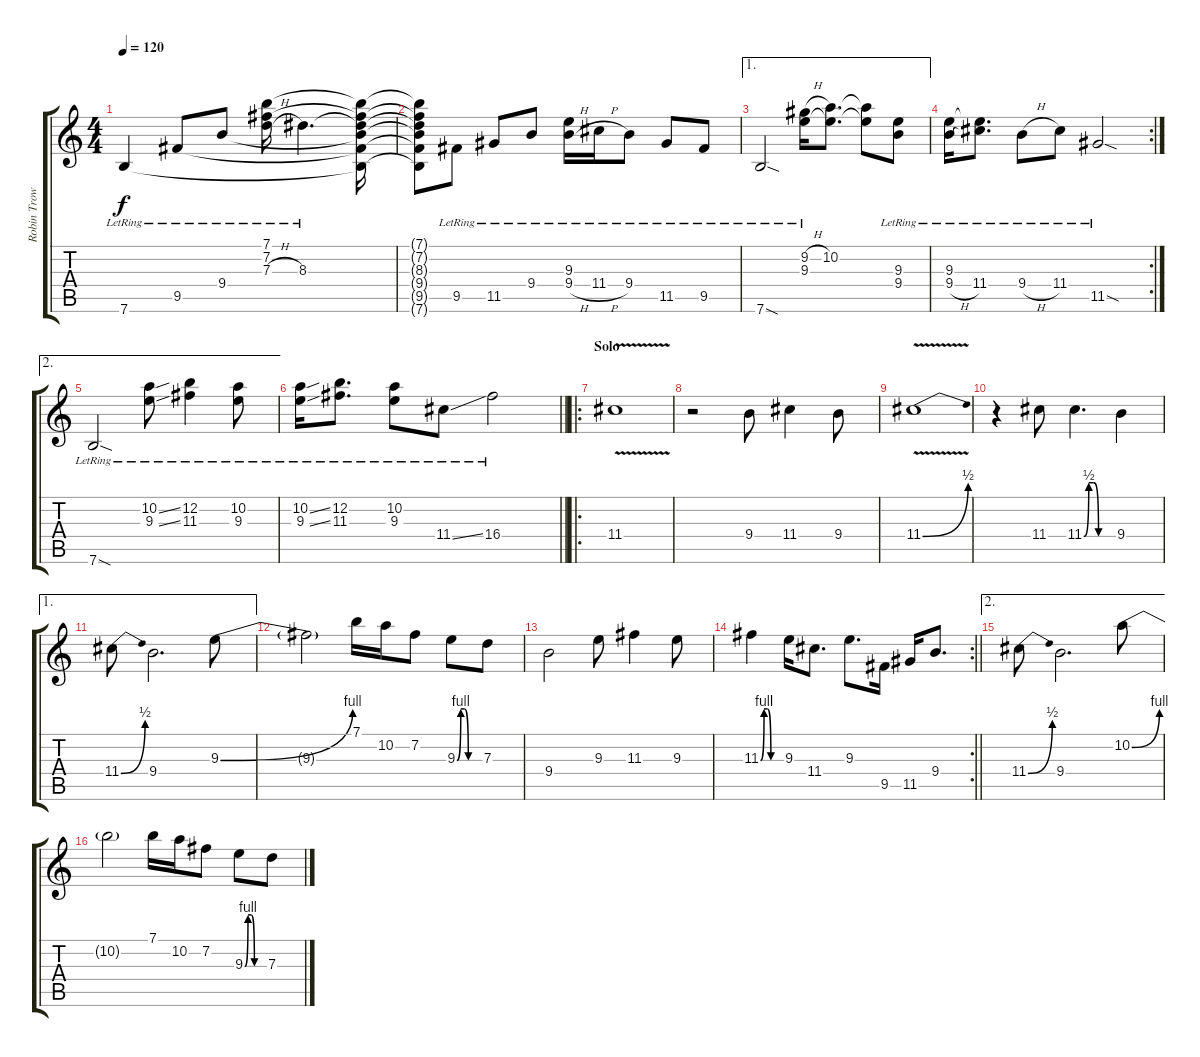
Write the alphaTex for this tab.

\track ("Robin Trower" "Robin Trow") {instrument acousticguitarsteel}
\staff {score tabs}
\tuning (E4 B3 G3 D3 A2 E2) {hide}
\ts (4 4)
\tempo 120
\clef g2
\ks c
7.6{lr}.4{dy f} 9.5{lr}.8 9.4{lr}.8 (7.1 7.2 7.3{h lr}).16 8.3{lr}.4{d} (7.1{t} 7.2{t} 8.3{t} 9.4{t} 9.5{t} 7.6{t}).16 |
(7.1{t} 7.2{t} 8.3{t} 9.4{t} 9.5{t} 7.6{t}).8 9.5{lr}.8 11.5{lr}.8 9.4{lr}.8 (9.3{lr} 9.4{h lr}).16 11.4{h lr}.16 9.4{lr}.8 11.5{lr}.8 9.5{lr}.8 |
\ae 1
7.6{sod lr}.2 (9.2{h lr} 9.3{lr}).16 (10.2 9.3{t}).8{d} (10.2{t} 9.3{t}).8 (9.3 9.4{lr}).8 |
\rc 2
(9.3 9.4{h lr}).16 (9.3{t} 11.4{lr}).8{d} 9.4{h lr}.8 11.4{lr}.8 11.5{sod lr}.2 |
\ae 2
7.6{sod lr}.2 (10.2{ss lr} 9.3{ss lr}).8 (12.2{lr} 11.3{lr}).4 (10.2{lr} 9.3{lr}).8 |
\barLineRight lightlight
(10.2{ss lr} 9.3{ss lr}).16 (12.2{lr} 11.3{lr}).8{d} (10.2{lr} 9.3{lr}).8 11.4{ss lr}.8 16.4{lr}.2 |
\ro
\section ("" "Solo")
11.4{v}.1 |
r.2 9.4.8 11.4.4 9.4.8 |
11.4{be (bend 0 0 60 2) v}.1 |
r.4 11.4.8 11.4{be (custom 0 0 10 2 20 2 30 0 60 0)}.4{d} 9.4.4 |
\ae 1
11.4{be (bend 0 0 60 2)}.8 9.4.2{d} 9.3{be (bend 0 0 60 4)}.8 |
9.3{t}.2 7.1.16 10.2.16 7.2.8 9.3{be (custom 0 0 10 4 20 4 30 0 60 0)}.8 7.3.8 |
9.4.2 9.3.8 11.3.4 9.3.8 |
\rc 2
\barLineRight lightlight
11.3{be (custom 0 0 10 4 20 4 30 0 60 0)}.4 9.3.16 11.4.8{d} 9.3.8{d} 9.5.16 11.5.16 9.4.8{d} |
\ae 2
11.4{be (bend 0 0 60 2)}.8 9.4.2{d} 10.2{be (bend 0 0 60 4)}.8 |
10.2{t}.2 7.1.16 10.2.16 7.2.8 9.3{be (custom 0 0 10 4 20 4 30 0 60 0)}.8 7.3.8
